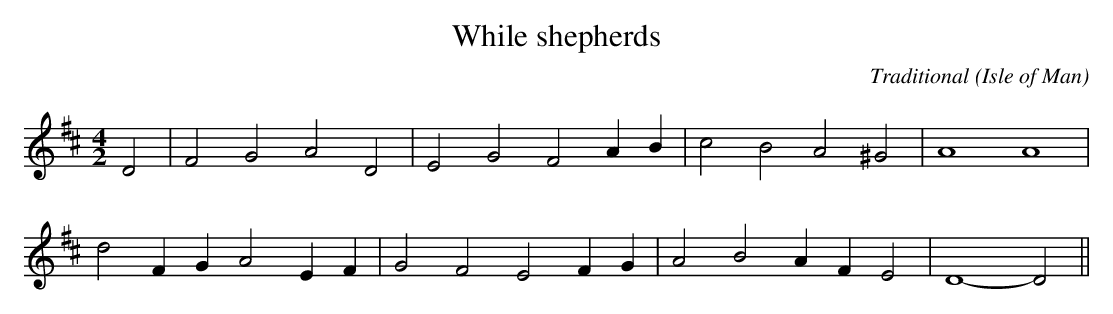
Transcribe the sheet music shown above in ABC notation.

X:1
T:While shepherds
C:Traditional
O:Isle of Man
M:4/2
K:D
L:1/2
D|FG AD|EG FA/B/|cB A ^G|A2 A2|
dF/G/ AE/F/|GF EF/G/|AB A/F/E|D2-D||
